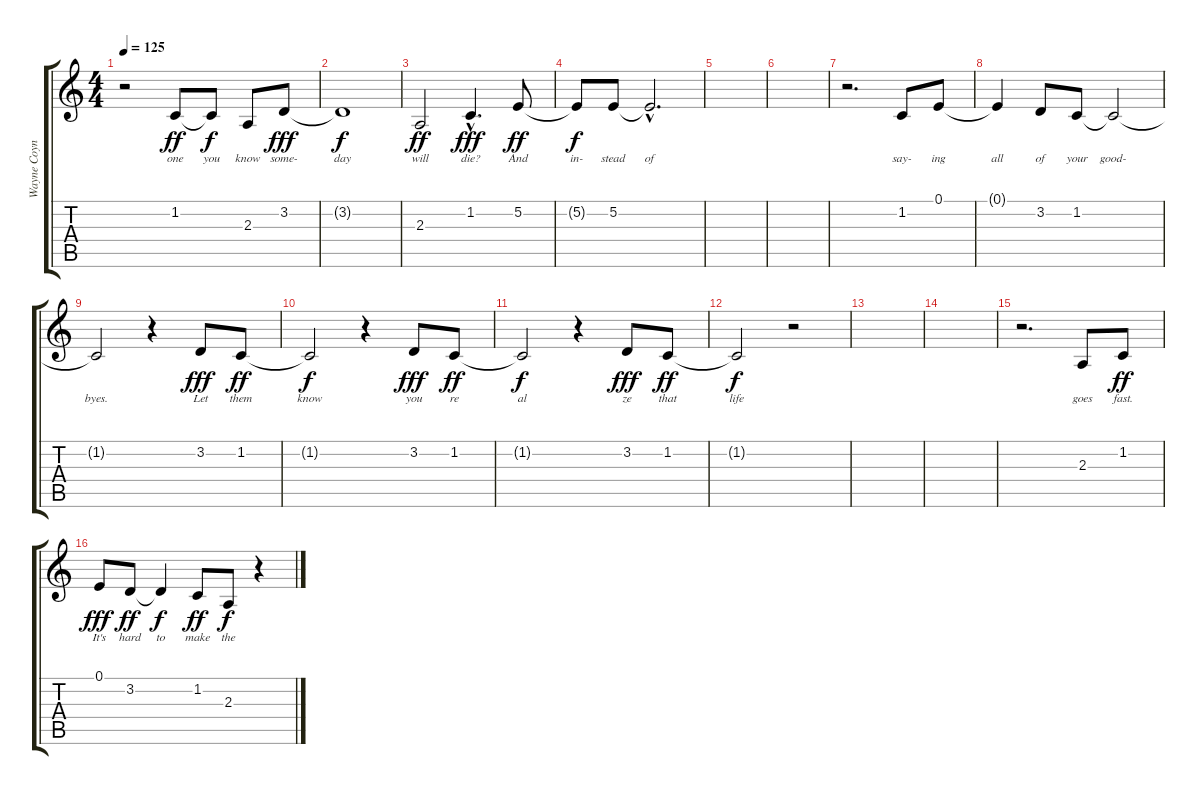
\track ("Wayne Coyne (Lead Vocal)" "Wayne Coyn") {instrument sopranosax}
\staff {score tabs}
\tuning (E4 B3 G3 D3 A2 E2) {hide}
\ts (4 4)
\tempo 125
\clef g2
\ks c
r.2{dy f} 1.2.8{lyrics (0 "one") lyrics (1 "") lyrics (2 "") lyrics (3 "") lyrics (4 "") dy ff} 1.2{t}.8{lyrics (0 "you") lyrics (1 "") lyrics (2 "") lyrics (3 "") lyrics (4 "") dy f} 2.3.8{lyrics (0 "know") lyrics (1 "") lyrics (2 "") lyrics (3 "") lyrics (4 "")} 3.2.8{lyrics (0 "some-") lyrics (1 "") lyrics (2 "") lyrics (3 "") lyrics (4 "") dy fff} |
3.2{t}.1{lyrics (0 "day") lyrics (1 "") lyrics (2 "") lyrics (3 "") lyrics (4 "") dy f} |
2.3.2{lyrics (0 "will") lyrics (1 "") lyrics (2 "") lyrics (3 "") lyrics (4 "") dy ff} 1.2{hac}.4{d lyrics (0 "die?") lyrics (1 "") lyrics (2 "") lyrics (3 "") lyrics (4 "") dy fff} 5.2.8{lyrics (0 "And") lyrics (1 "") lyrics (2 "") lyrics (3 "") lyrics (4 "") dy ff} |
5.2{t}.8{lyrics (0 "in-") lyrics (1 "") lyrics (2 "") lyrics (3 "") lyrics (4 "") dy f} 5.2.8{lyrics (0 "stead") lyrics (1 "") lyrics (2 "") lyrics (3 "") lyrics (4 "")} 5.2{hac t}.2{d lyrics (0 "of") lyrics (1 "") lyrics (2 "") lyrics (3 "") lyrics (4 "")} |
|
|
r.2{d} 1.2.8{lyrics (0 "say-") lyrics (1 "") lyrics (2 "") lyrics (3 "") lyrics (4 "")} 0.1.8{lyrics (0 "ing") lyrics (1 "") lyrics (2 "") lyrics (3 "") lyrics (4 "")} |
0.1{t}.4{lyrics (0 "all") lyrics (1 "") lyrics (2 "") lyrics (3 "") lyrics (4 "")} 3.2.8{lyrics (0 "of") lyrics (1 "") lyrics (2 "") lyrics (3 "") lyrics (4 "")} 1.2.8{lyrics (0 "your") lyrics (1 "") lyrics (2 "") lyrics (3 "") lyrics (4 "")} 1.2{t}.2{lyrics (0 "good-") lyrics (1 "") lyrics (2 "") lyrics (3 "") lyrics (4 "")} |
1.2{t}.2{lyrics (0 "byes.") lyrics (1 "") lyrics (2 "") lyrics (3 "") lyrics (4 "")} r.4 3.2.8{lyrics (0 "Let") lyrics (1 "") lyrics (2 "") lyrics (3 "") lyrics (4 "") dy fff} 1.2.8{lyrics (0 "them") lyrics (1 "") lyrics (2 "") lyrics (3 "") lyrics (4 "") dy ff} |
1.2{t}.2{lyrics (0 "know") lyrics (1 "") lyrics (2 "") lyrics (3 "") lyrics (4 "") dy f} r.4 3.2.8{lyrics (0 "you") lyrics (1 "") lyrics (2 "") lyrics (3 "") lyrics (4 "") dy fff} 1.2.8{lyrics (0 "re") lyrics (1 "") lyrics (2 "") lyrics (3 "") lyrics (4 "") dy ff} |
1.2{t}.2{lyrics (0 "al") lyrics (1 "") lyrics (2 "") lyrics (3 "") lyrics (4 "") dy f} r.4 3.2.8{lyrics (0 "ze") lyrics (1 "") lyrics (2 "") lyrics (3 "") lyrics (4 "") dy fff} 1.2.8{lyrics (0 "that") lyrics (1 "") lyrics (2 "") lyrics (3 "") lyrics (4 "") dy ff} |
1.2{t}.2{lyrics (0 "life") lyrics (1 "") lyrics (2 "") lyrics (3 "") lyrics (4 "") dy f} r.2 |
|
|
r.2{d} 2.3.8{lyrics (0 "goes") lyrics (1 "") lyrics (2 "") lyrics (3 "") lyrics (4 "")} 1.2.8{lyrics (0 "fast.") lyrics (1 "") lyrics (2 "") lyrics (3 "") lyrics (4 "") dy ff} |
0.1.8{lyrics (0 "It's") lyrics (1 "") lyrics (2 "") lyrics (3 "") lyrics (4 "") dy fff} 3.2.8{lyrics (0 "hard") lyrics (1 "") lyrics (2 "") lyrics (3 "") lyrics (4 "") dy ff} 3.2{t}.4{lyrics (0 "to") lyrics (1 "") lyrics (2 "") lyrics (3 "") lyrics (4 "") dy f} 1.2.8{lyrics (0 "make") lyrics (1 "") lyrics (2 "") lyrics (3 "") lyrics (4 "") dy ff} 2.3.8{lyrics (0 "the") lyrics (1 "") lyrics (2 "") lyrics (3 "") lyrics (4 "") dy f} r.4
